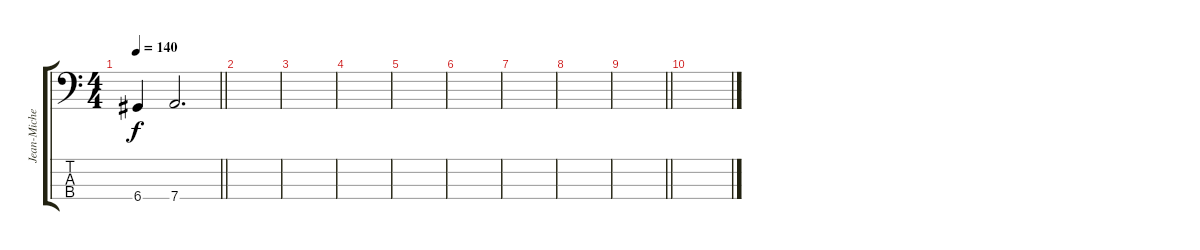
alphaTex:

\track ("Jean-Michel Labadie" "Jean-Miche") {mute instrument electricbasspick}
\staff {score tabs}
\tuning (F2 C2 G1 D1) {hide}
\ts (4 4)
\tempo 140
\clef f4
\barLineRight lightlight
\ks c
6.4{t}.4{dy f} 7.4.2{d} |
\section ("" "")
|
|
|
|
|
|
|
\barLineRight lightlight
|
\section ("" "")
